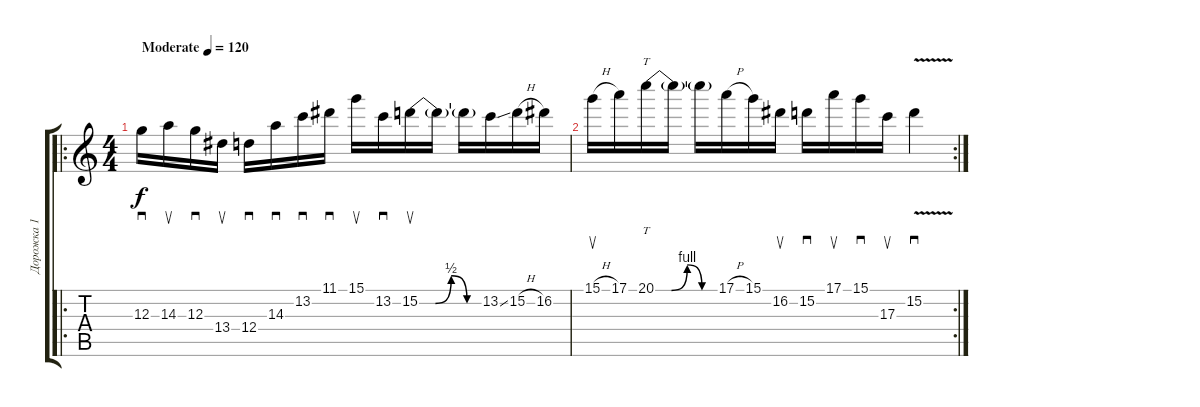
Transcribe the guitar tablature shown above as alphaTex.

\track ("Дорожка 1" "Дорожка 1") {instrument overdrivenguitar}
\staff {score tabs}
\tuning (E4 B3 G3 D3 A2 E2) {hide}
\ro
\ts (4 4)
\tempo (120 "Moderate")
\clef g2
\ks c
12.3.16{sd dy f instrument overdrivenguitar} 14.3.16{su} 12.3.16{sd} 13.4.16{su} 12.4.16{sd} 14.3.16{sd} 13.2.16{sd} 11.1.16{sd} 15.1.16{su} 13.2.16{sd} 15.2{be (custom 0 0 15 0 30 2 45 0 60 0)}.16{su} 15.2{t}.16 15.2{t}.16 13.2{ss}.16 15.2{h}.16 16.2.16 |
\rc 2
15.1{h}.16{su} 17.1.16 20.1{be (custom 0 0 15 0 30 4 44 0 60 0)}.16{tt} 20.1{t}.16 20.1{t}.16 17.1{h}.16 15.1.16 16.2.16{su} 15.2.16{sd} 17.1.16{su} 15.1.16{sd} 17.3.16{su} 15.2{v}.4{sd}
